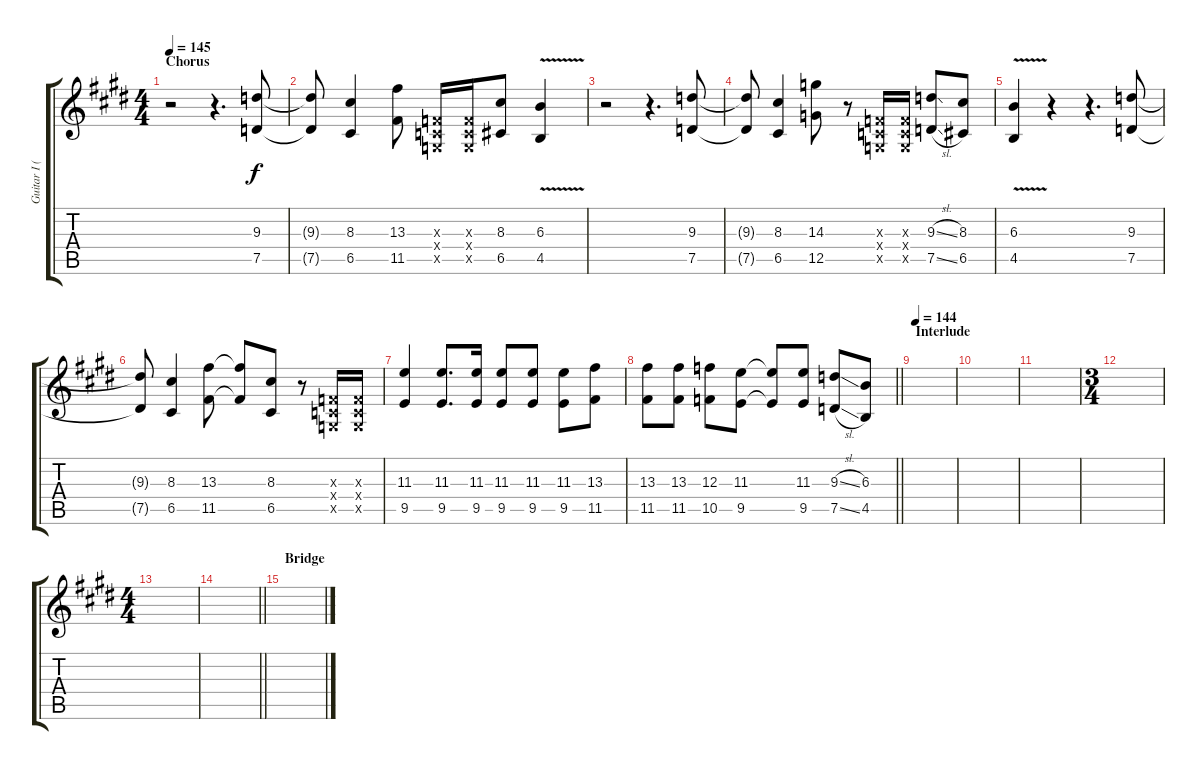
\track ("Guitar I (middle)" "Guitar I (") {instrument overdrivenguitar}
\staff {score tabs}
\tuning (D4 A3 F3 C3 G2 D2) {hide}
\ts (4 4)
\section ("" "Chorus")
\tempo 145
\clef g2
\ks c#minor
r.2{dy f} r.4{d} (9.3 7.5).8 |
(9.3{t} 7.5{t}).8 (8.3 6.5).4 (13.3 11.5).8 (0.3{x} 0.4{x} 0.5{x}).16 (0.3{x} 0.4{x} 0.5{x}).16 (8.3 6.5).8 (6.3{v} 4.5{v}).4 |
r.2 r.4{d} (9.3 7.5).8 |
(9.3{t} 7.5{t}).8 (8.3 6.5).4 (14.3 12.5).8 r.8 (0.3{x} 0.4{x} 0.5{x}).16 (0.3{x} 0.4{x} 0.5{x}).16 (9.3{sl} 7.5{sl}).8 (8.3 6.5).8 |
(6.3{v} 4.5{v}).4 r.4 r.4{d} (9.3 7.5).8 |
(9.3{t} 7.5{t}).8 (8.3 6.5).4 (13.3 11.5).8 (13.3{t} 11.5{t}).8 (8.3 6.5).8 r.8 (0.3{x} 0.4{x} 0.5{x}).16 (0.3{x} 0.4{x} 0.5{x}).16 |
(11.3 9.5).4 (11.3 9.5).8{d} (11.3 9.5).16 (11.3 9.5).8 (11.3 9.5).8 (11.3 9.5).8 (13.3 11.5).8 |
\barLineRight lightlight
(13.3 11.5).8 (13.3 11.5).8 (12.3 10.5).8 (11.3 9.5).8 (11.3{t} 9.5{t}).8 (11.3 9.5).8 (9.3{sl} 7.5{sl}).8 (6.3 4.5).8 |
\section ("" "Interlude")
\tempo (144 0.03125)
|
|
|
\ts (3 4)
|
\ts (4 4)
|
\barLineRight lightlight
|
\section ("" "Bridge")
